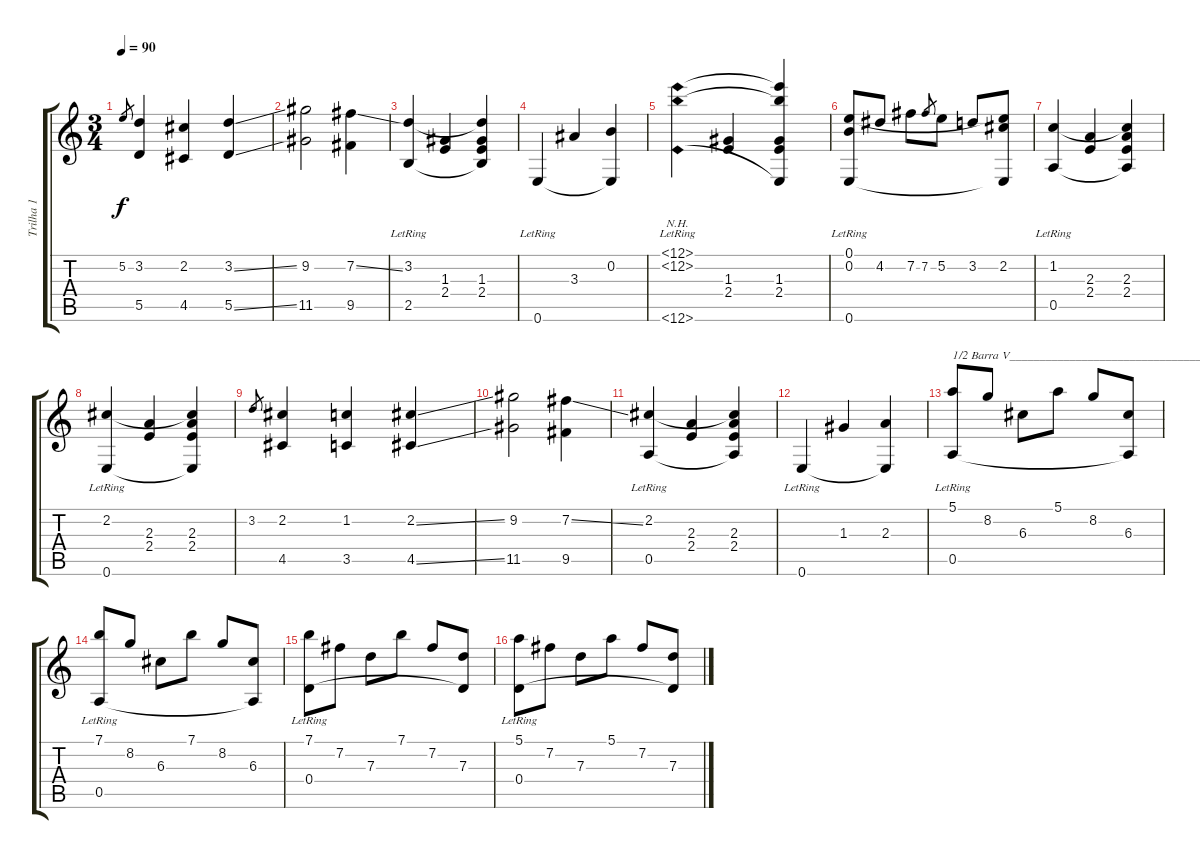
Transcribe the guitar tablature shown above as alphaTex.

\track ("Trilha 1" "Trilha 1") {instrument acousticguitarnylon}
\staff {score tabs}
\tuning (E4 B3 G3 D3 A2 E2) {hide}
\ts (3 4)
\tempo 90
\clef g2
\ks c
5.2.8{gr dy f} (3.2 5.5).4 (2.2 4.5).4 (3.2{ss} 5.5{ss}).4 |
(9.2 11.5).2 (7.2{ss} 9.5).4 |
(3.2{lr} 2.5{lr}).4 (1.3 2.4).4 (3.2{t} 1.3 2.4 2.5{t}).4 |
0.6{lr}.4 3.3.4 (0.2 0.6{t}).4 |
(12.1{nh lr} 12.2{nh lr} 0.6{nh lr}).4 (1.3 2.4).4 (12.1{t} 12.2{t} 1.3 2.4 0.6{t}).4 |
(0.1 0.2 0.6{lr}).8 4.2.8 7.2.8 7.2.8{gr} 5.2.8 3.2.8 (0.1{t} 2.2 0.6{t}).8 |
(1.2{lr} 0.5{lr}).4 (2.3 2.4).4 (1.2{t} 2.3 2.4 0.5{t}).4 |
(2.2{lr} 0.6{lr}).4 (2.3 2.4).4 (2.2{t} 2.3 2.4 0.6{t}).4 |
3.2.8{gr} (2.2 4.5).4 (1.2 3.5).4 (2.2{ss} 4.5{ss}).4 |
(9.2 11.5).2 (7.2{ss} 9.5).4 |
(2.2{lr} 0.5{lr}).4 (2.3 2.4).4 (2.2{t} 2.3 2.4 0.5{t}).4 |
0.6{lr}.4 1.3.4 (2.3 0.6{t}).4 |
(5.1 0.5{lr}).8{txt "1/2 Barra V__________________________________"} 8.2.8 6.3.8 5.1.8 8.2.8 (6.3 0.5{t}).8 |
(7.1 0.5{lr}).8 8.2.8 6.3.8 7.1.8 8.2.8 (6.3 0.5{t}).8 |
(7.1 0.4{lr}).8 7.2.8 7.3.8 7.1.8 7.2.8 (7.3 0.4{t}).8 |
(5.1 0.4{lr}).8 7.2.8 7.3.8 5.1.8 7.2.8 (7.3 0.4{t}).8
